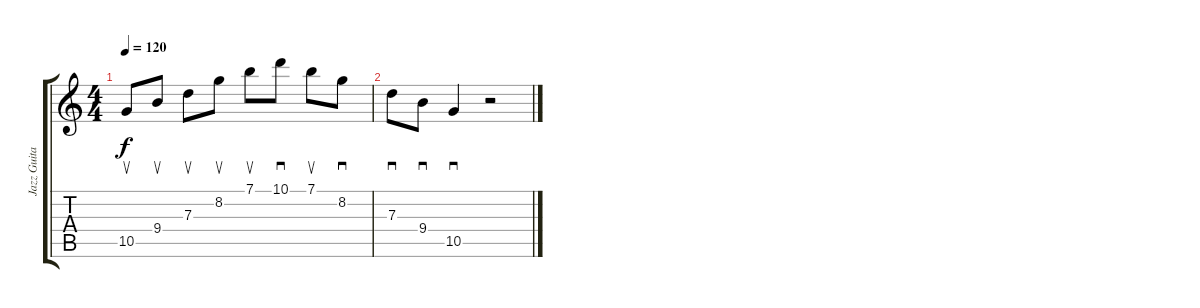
\track ("Jazz Guitar" "Jazz Guita") {instrument electricguitarjazz}
\staff {score tabs}
\tuning (E4 B3 G3 D3 A2 E2) {hide}
\ts (4 4)
\tempo 120
\clef g2
\ks c
10.5.8{su dy f instrument electricguitarjazz} 9.4.8{su} 7.3.8{su} 8.2.8{su} 7.1.8{su} 10.1.8{sd} 7.1.8{su} 8.2.8{sd} |
7.3.8{sd} 9.4.8{sd} 10.5.4{sd} r.2
